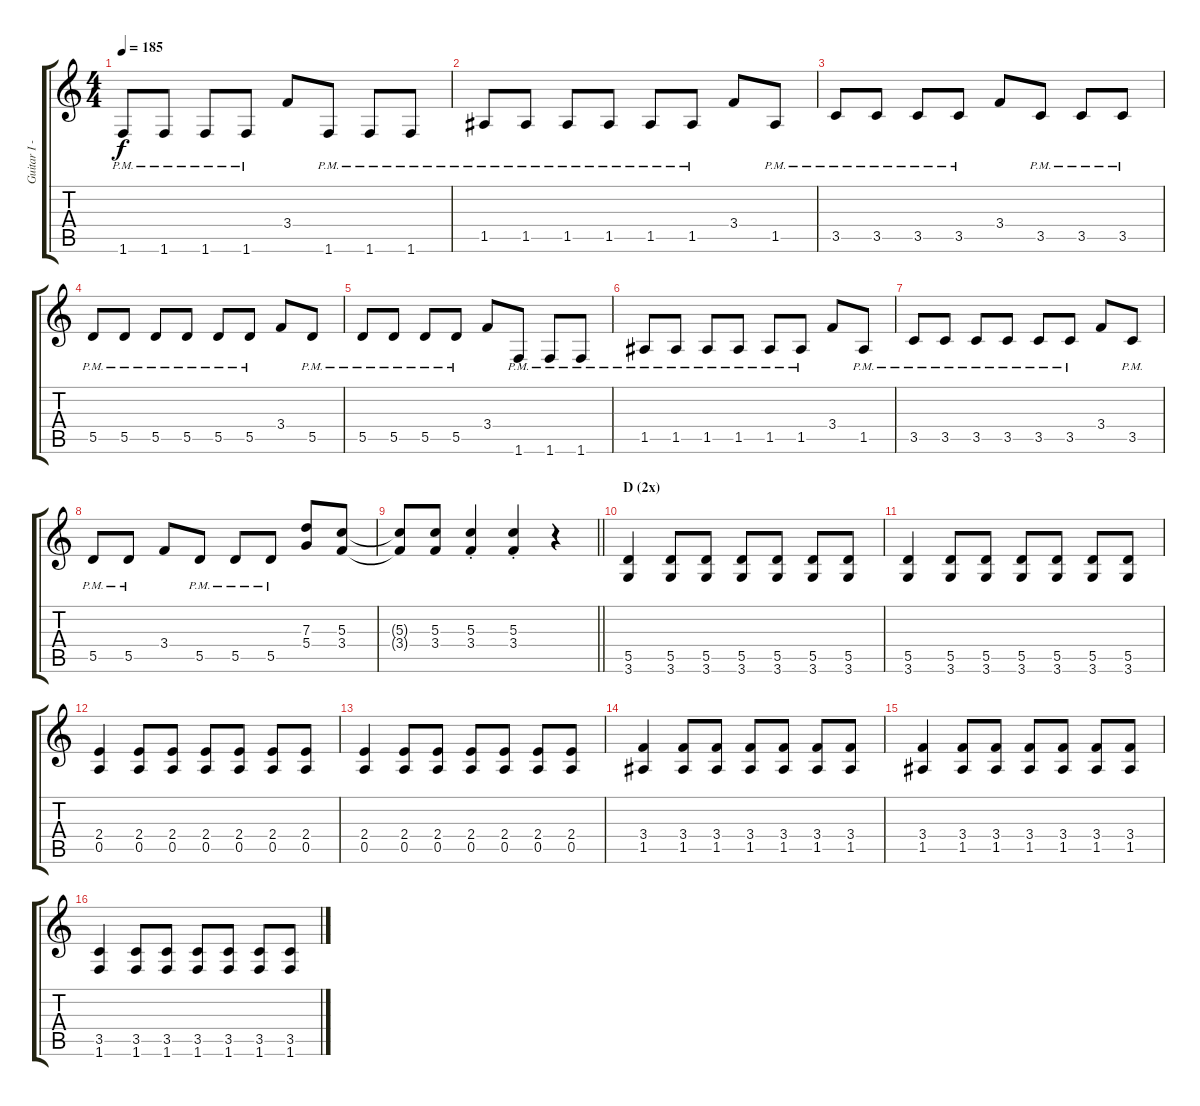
\track ("Guitar I - Gotoh" "Guitar I -") {instrument distortionguitar}
\staff {score tabs}
\tuning (E4 B3 G3 D3 A2 E2) {hide}
\ts (4 4)
\tempo 185
\clef g2
\ks c
1.6{pm}.8{dy f} 1.6{pm}.8 1.6{pm}.8 1.6{pm}.8 3.4.8 1.6{pm}.8 1.6{pm}.8 1.6{pm}.8 |
1.5{pm}.8 1.5{pm}.8 1.5{pm}.8 1.5{pm}.8 1.5{pm}.8 1.5{pm}.8 3.4.8 1.5{pm}.8 |
3.5{pm}.8 3.5{pm}.8 3.5{pm}.8 3.5{pm}.8 3.4.8 3.5{pm}.8 3.5{pm}.8 3.5{pm}.8 |
5.5{pm}.8 5.5{pm}.8 5.5{pm}.8 5.5{pm}.8 5.5{pm}.8 5.5{pm}.8 3.4.8 5.5{pm}.8 |
5.5{pm}.8 5.5{pm}.8 5.5{pm}.8 5.5{pm}.8 3.4.8 1.6{pm}.8 1.6{pm}.8 1.6{pm}.8 |
1.5{pm}.8 1.5{pm}.8 1.5{pm}.8 1.5{pm}.8 1.5{pm}.8 1.5{pm}.8 3.4.8 1.5{pm}.8 |
3.5{pm}.8 3.5{pm}.8 3.5{pm}.8 3.5{pm}.8 3.5{pm}.8 3.5{pm}.8 3.4.8 3.5{pm}.8 |
5.5{pm}.8 5.5{pm}.8 3.4.8 5.5{pm}.8 5.5{pm}.8 5.5{pm}.8 (7.3 5.4).8 (5.3 3.4).8 |
\barLineRight lightlight
(5.3{t} 3.4{t}).8 (5.3 3.4).8 (5.3{st} 3.4{st}).4 (5.3{st} 3.4{st}).4 r.4 |
\section ("" "D (2x)")
(5.5 3.6).4 (5.5 3.6).8 (5.5 3.6).8 (5.5 3.6).8 (5.5 3.6).8 (5.5 3.6).8 (5.5 3.6).8 |
(5.5 3.6).4 (5.5 3.6).8 (5.5 3.6).8 (5.5 3.6).8 (5.5 3.6).8 (5.5 3.6).8 (5.5 3.6).8 |
(2.4 0.5).4 (2.4 0.5).8 (2.4 0.5).8 (2.4 0.5).8 (2.4 0.5).8 (2.4 0.5).8 (2.4 0.5).8 |
(2.4 0.5).4 (2.4 0.5).8 (2.4 0.5).8 (2.4 0.5).8 (2.4 0.5).8 (2.4 0.5).8 (2.4 0.5).8 |
(3.4 1.5).4 (3.4 1.5).8 (3.4 1.5).8 (3.4 1.5).8 (3.4 1.5).8 (3.4 1.5).8 (3.4 1.5).8 |
(3.4 1.5).4 (3.4 1.5).8 (3.4 1.5).8 (3.4 1.5).8 (3.4 1.5).8 (3.4 1.5).8 (3.4 1.5).8 |
(3.5 1.6).4 (3.5 1.6).8 (3.5 1.6).8 (3.5 1.6).8 (3.5 1.6).8 (3.5 1.6).8 (3.5 1.6).8
